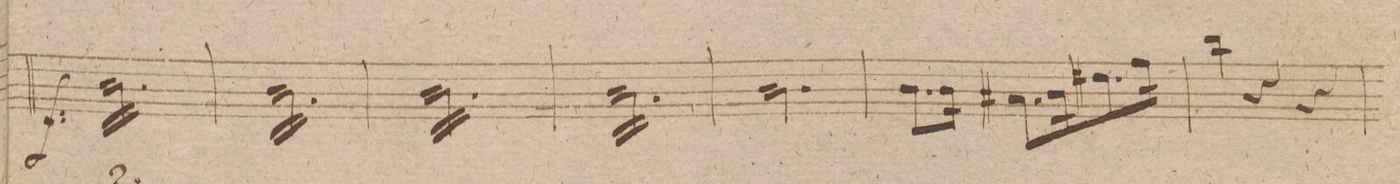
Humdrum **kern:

**kern	**dynam
*I"Viola.	*
*clefC3	*
*k[f#c#g#]	*
*M3/4	*
*tremolo	*
*2\right	*
16c#\L	f
16c#\	.
16c#\	.
16c#\	.
16c#\	.
16c#\	.
16c#\	.
16c#\	.
16c#\	.
16c#\	.
16c#\	.
16c#\J	.
=53	=53
16c#\L	.
16c#\	.
16c#\	.
16c#\	.
16c#\	.
16c#\	.
16c#\	.
16c#\	.
16c#\	.
16c#\	.
16c#\	.
16c#\J	.
=54	=54
16c#\L	.
16c#\	.
16c#\	.
16c#\	.
16c#\	.
16c#\	.
16c#\	.
16c#\	.
16c#\	.
16c#\	.
16c#\	.
16c#\J	.
=55	=55
16c#\L	.
16c#\	.
16c#\	.
16c#\	.
16c#\	.
16c#\	.
16c#\	.
16c#\	.
16c#\	.
16c#\	.
16c#\	.
16c#\J	.
*Xtremolo	*
=56	=56
2.c#\	.
=57	=57
*8\right	*
8.c#\L	.
*16\right	*
16c#\Jk	.
8.B#X/L	.
16c#\K	.
8.e#X\	.
16g#\Jk	.
=58	=58
*4\right	*
4cc#\	.
4r	.
4r	.
=59	=59
*-	*-
